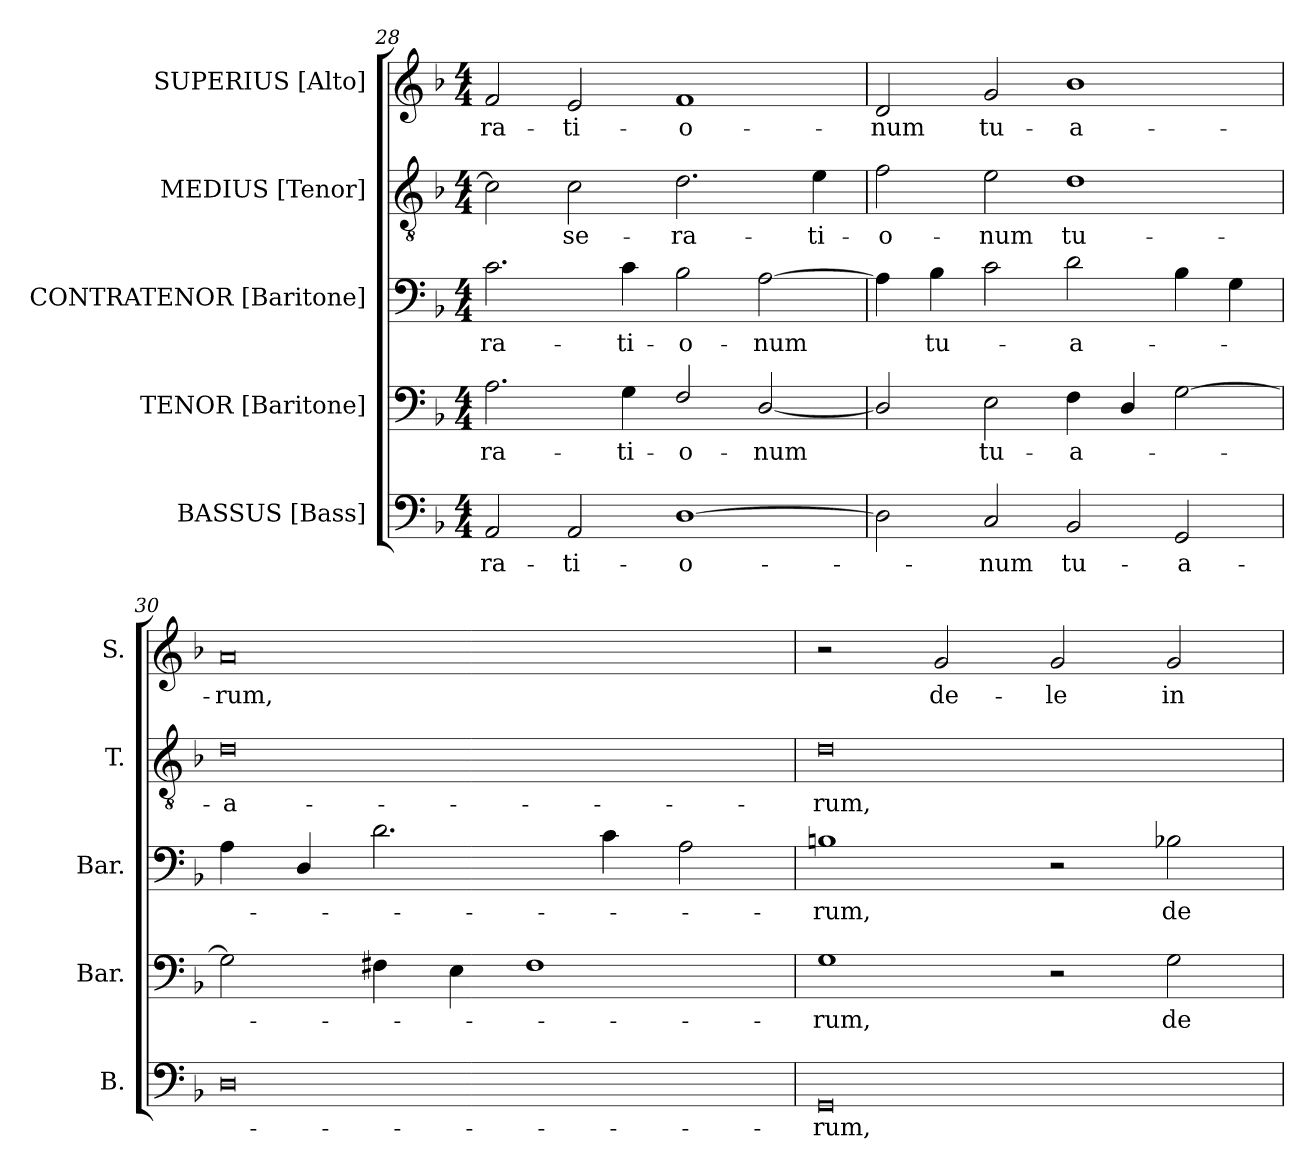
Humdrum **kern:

**kern	**text	**kern	**text	**kern	**text	**kern	**text	**kern	**text
*part5	*part5	*part4	*part4	*part3	*part3	*part2	*part2	*part1	*part1
*staff5	*staff5	*staff4	*staff4	*staff3	*staff3	*staff2	*staff2	*staff1	*staff1
*I"BASSUS [Bass]	*	*I"TENOR [Baritone]	*	*I"CONTRATENOR [Baritone]	*	*I"MEDIUS [Tenor]	*	*I"SUPERIUS [Alto]	*
*I'B.	*	*I'Bar.	*	*I'Bar.	*	*I'T.	*	*I'S.	*
*clefF4	*	*clefF4	*	*clefF4	*	*clefGv2	*	*clefG2	*
*	*	*	*	*	*	*ITrd7c12	*	*	*
*k[b-]	*	*k[b-]	*	*k[b-]	*	*k[b-]	*	*k[b-]	*
*F:	*	*F:	*	*F:	*	*F:	*	*F:	*
*M4/4	*	*M4/4	*	*M4/4	*	*M4/4	*	*M4/4	*
=28	=28	=28	=28	=28	=28	=28	=28	=28	=28
!	!LO:LY:b:color=#000000	!	!	!	!	!	!	!	!
!	!	!	!LO:LY:b:color=#000000	!	!	!	!	!	!
!	!	!	!	!	!LO:LY:b:color=#000000	!	!	!	!
!	!	!	!	!	!	!	!	!	!LO:LY:b:color=#000000
2AAi/	-ra-	2.Ai\	-ra-	2.ci\	-ra-	2Ci\]	.	2fi/	-ra-
!	!LO:LY:b:color=#000000	!	!	!	!	!	!	!	!
!	!	!	!	!	!	!	!LO:LY:b:color=#000000	!	!
!	!	!	!	!	!	!	!	!	!LO:LY:b:color=#000000
2AAi/	-ti-	.	.	.	.	2Ci\	-se-	2ei/	-ti-
!	!	!	!LO:LY:b:color=#000000	!	!	!	!	!	!
!	!	!	!	!	!LO:LY:b:color=#000000	!	!	!	!
.	.	4Gi\	-ti-	4ci\	-ti-	.	.	.	.
!	!LO:LY:b:color=#000000	!	!	!	!	!	!	!	!
!	!	!	!LO:LY:b:color=#000000	!	!	!	!	!	!
!	!	!	!	!	!LO:LY:b:color=#000000	!	!	!	!
!	!	!	!	!	!	!	!LO:LY:b:color=#000000	!	!
!	!	!	!	!	!	!	!	!	!LO:LY:b:color=#000000
[1Di	-o-	2Fi/	-o-	2B-i\	-o-	2.Di\	-ra-	1fi	-o-
!	!	!	!LO:LY:b:color=#000000	!	!	!	!	!	!
!	!	!	!	!	!LO:LY:b:color=#000000	!	!	!	!
.	.	[2Di/	-num	[2Ai\	-num	.	.	.	.
!	!	!	!	!	!	!	!LO:LY:b:color=#000000	!	!
.	.	.	.	.	.	4Ei\	-ti-	.	.
=29	=29	=29	=29	=29	=29	=29	=29	=29	=29
!	!	!	!	!	!	!	!LO:LY:b:color=#000000	!	!
!	!	!	!	!	!	!	!	!	!LO:LY:b:color=#000000
2Di\]	.	2Di/]	.	4Ai\]	.	2Fi\	-o-	2di/	-num
!	!	!	!	!	!LO:LY:b:color=#000000	!	!	!	!
.	.	.	.	4B-i\	tu-	.	.	.	.
!	!LO:LY:b:color=#000000	!	!	!	!	!	!	!	!
!	!	!	!LO:LY:b:color=#000000	!	!	!	!	!	!
!	!	!	!	!	!	!	!LO:LY:b:color=#000000	!	!
!	!	!	!	!	!	!	!	!	!LO:LY:b:color=#000000
2Ci/	-num	2Ei\	tu-	2ci\	.	2Ei\	-num	2gi/	tu-
!	!LO:LY:b:color=#000000	!	!	!	!	!	!	!	!
!	!	!	!LO:LY:b:color=#000000	!	!	!	!	!	!
!	!	!	!	!	!LO:LY:b:color=#000000	!	!	!	!
!	!	!	!	!	!	!	!LO:LY:b:color=#000000	!	!
!	!	!	!	!	!	!	!	!	!LO:LY:b:color=#000000
2BB-i/	tu-	4Fi\	-a-	2di\	-a-	1Di	tu-	1b-i	-a-
.	.	4Di/	.	.	.	.	.	.	.
!	!LO:LY:b:color=#000000	!	!	!	!	!	!	!	!
2GGi/	-a-	[2Gi\	.	4B-i\	.	.	.	.	.
.	.	.	.	4Gi\	.	.	.	.	.
=30	=30	=30	=30	=30	=30	=30	=30	=30	=30
!	!	!	!	!	!	!	!LO:LY:b:color=#000000	!	!
!	!	!	!	!	!	!	!	!	!LO:LY:b:color=#000000
0Di	.	2Gi\]	.	4Ai\	.	0Di	-a-	0ai	-rum,
.	.	.	.	4Di/	.	.	.	.	.
.	.	4F#Xi\	.	2.di\	.	.	.	.	.
.	.	4Ei\	.	.	.	.	.	.	.
.	.	1F#i	.	.	.	.	.	.	.
.	.	.	.	4ci\	.	.	.	.	.
.	.	.	.	2Ai\	.	.	.	.	.
!!LO:PB:g=z
=31	=31	=31	=31	=31	=31	=31	=31	=31	=31
!	!LO:LY:b:color=#000000	!	!	!	!	!	!	!	!
!	!	!	!LO:LY:b:color=#000000	!	!	!	!	!	!
!	!	!	!	!	!LO:LY:b:color=#000000	!	!	!	!
!	!	!	!	!	!	!	!LO:LY:b:color=#000000	!	!
0GGi	-rum,	1Gi	-rum,	1Bni	-rum,	0Di	-rum,	2r	.
!	!	!	!	!	!	!	!	!	!LO:LY:b:color=#000000
.	.	.	.	.	.	.	.	2gi/	de-
!	!	!	!	!	!	!	!	!	!LO:LY:b:color=#000000
.	.	2r	.	2r	.	.	.	2gi/	-le
!	!	!	!LO:LY:b:color=#000000	!	!	!	!	!	!
!	!	!	!	!	!LO:LY:b:color=#000000	!	!	!	!
!	!	!	!	!	!	!	!	!	!LO:LY:b:color=#000000
.	.	2Gi\	de-	2B-Xi\	de-	.	.	2gi/	in-
=	=	=	=	=	=	=	=	=	=
*-	*-	*-	*-	*-	*-	*-	*-	*-	*-
